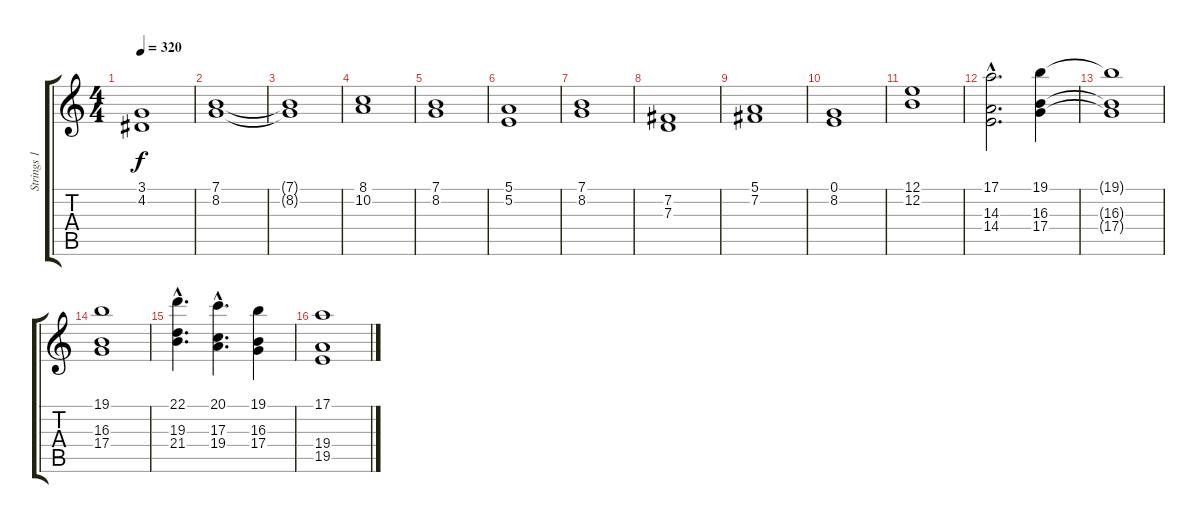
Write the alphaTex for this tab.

\track ("Strings 1" "Strings 1") {instrument stringensemble1}
\staff {score tabs}
\tuning (E4 B3 G3 D3 A2 E2) {hide}
\ts (4 4)
\tempo 320
\clef g2
\ks c
(3.1 4.2).1{dy f} |
(7.1 8.2).1 |
(7.1{t} 8.2{t}).1 |
(8.1 10.2).1 |
(7.1 8.2).1 |
(5.1 5.2).1 |
(7.1 8.2).1 |
(7.2 7.3).1 |
(5.1 7.2).1 |
(0.1 8.2).1 |
(12.1 12.2).1 |
(17.1{hac} 14.3{hac} 14.4{hac}).2{d} (19.1 16.3 17.4).4 |
(19.1{t} 16.3{t} 17.4{t}).1 |
(19.1 16.3 17.4).1 |
(22.1{hac} 19.3{hac} 21.4{hac}).4{d} (20.1{hac} 17.3{hac} 19.4{hac}).4{d} (19.1 16.3 17.4).4 |
(17.1 19.4 19.5).1
